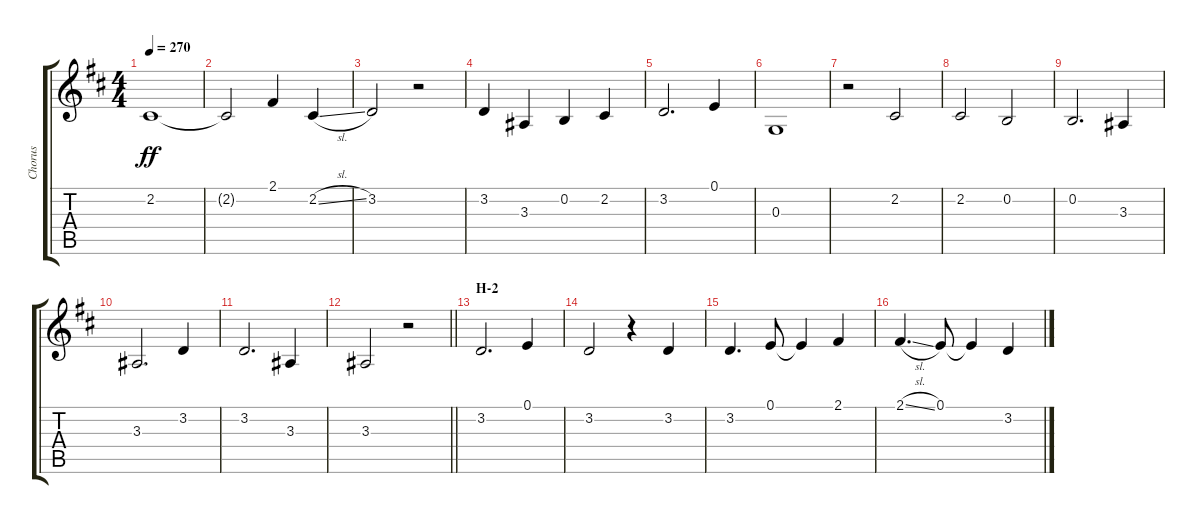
\track ("Chorus" "Chorus") {instrument voiceoohs}
\staff {score tabs}
\tuning (E4 B3 G3 D3 A2 E2) {hide}
\ts (4 4)
\tempo 270
\clef g2
\ks d
2.2.1{dy ff} |
2.2{t}.2 2.1.4 2.2{sl}.4 |
3.2.2 r.2 |
3.2.4 3.3.4 0.2.4 2.2.4 |
3.2.2{d} 0.1.4 |
0.3.1 |
r.2 2.2.2 |
2.2.2 0.2.2 |
0.2.2{d} 3.3.4 |
3.3.2{d} 3.2.4 |
3.2.2{d} 3.3.4 |
\barLineRight lightlight
3.3.2 r.2 |
\section ("" "H-2")
3.2.2{d} 0.1.4 |
3.2.2 r.4 3.2.4 |
3.2.4{d} 0.1.8 0.1{t}.4 2.1.4 |
2.1{sl}.4{d} 0.1.8 0.1{t}.4 3.2.4
